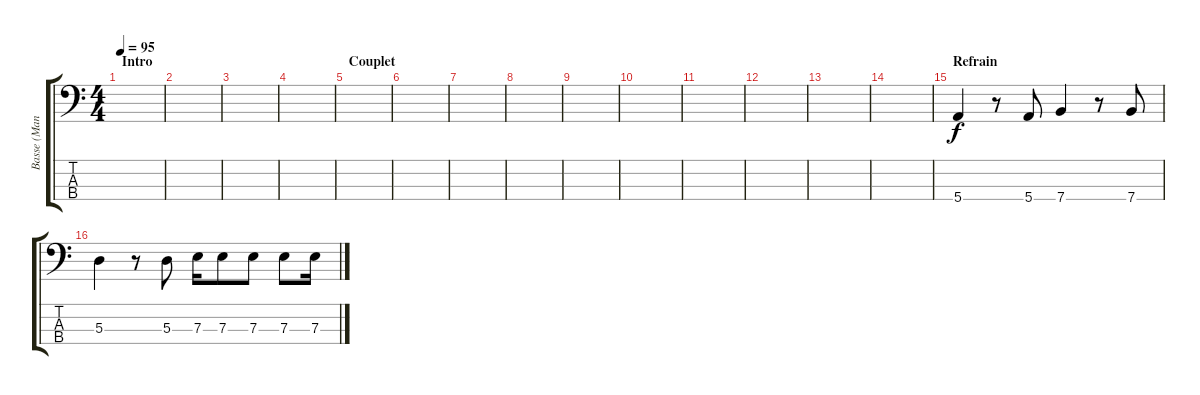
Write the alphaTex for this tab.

\track ("Basse (Manu)" "Basse (Man") {instrument fretlessbass}
\staff {score tabs}
\tuning (G2 D2 A1 E1) {hide}
\ts (4 4)
\section ("" "Intro")
\tempo 95
\clef f4
\ks c
|
|
|
|
\section ("" "Couplet")
|
|
|
|
|
|
|
|
|
|
\section ("" "Refrain")
5.4.4 r.8 5.4.8 7.4.4 r.8 7.4.8 |
5.3.4 r.8 5.3.8 7.3.16 7.3.8 7.3.8 7.3.8 7.3.16
